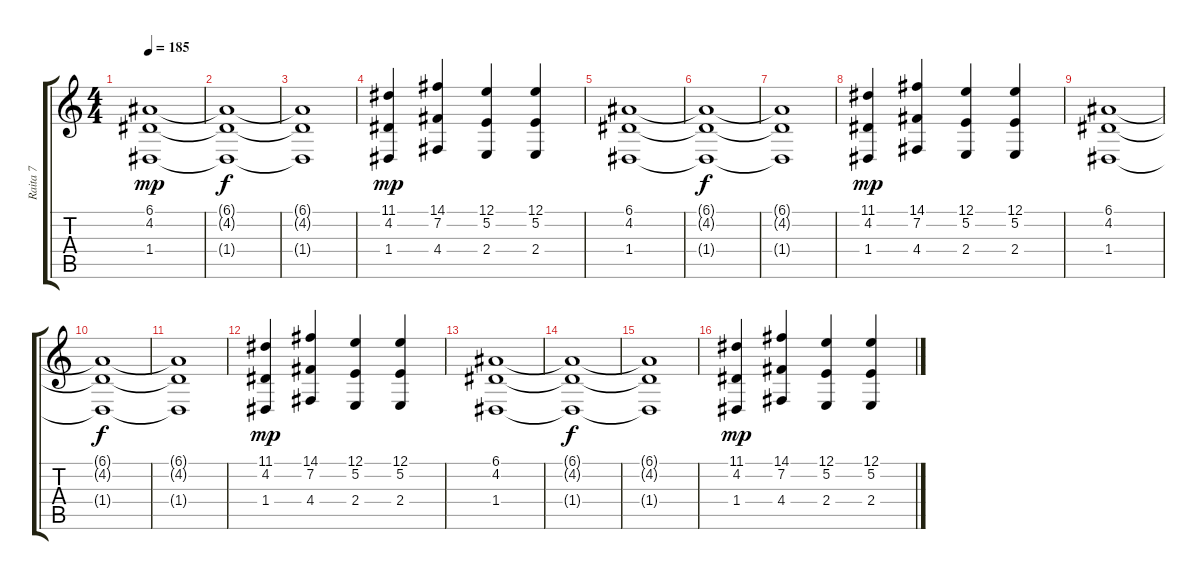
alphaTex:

\track ("Raita 7" "Raita 7") {instrument choiraahs}
\staff {score tabs}
\tuning (E4 B3 G3 D3 A2 E2) {hide}
\ts (4 4)
\tempo 185
\clef g2
\ks c
(6.1 4.2 1.4).1{dy mp} |
(6.1{t} 4.2{t} 1.4{t}).1{dy f} |
(6.1{t} 4.2{t} 1.4{t}).1 |
(11.1 4.2 1.4).4{dy mp} (14.1 7.2 4.4).4 (12.1 5.2 2.4).4 (12.1 5.2 2.4).4 |
(6.1 4.2 1.4).1 |
(6.1{t} 4.2{t} 1.4{t}).1{dy f} |
(6.1{t} 4.2{t} 1.4{t}).1 |
(11.1 4.2 1.4).4{dy mp} (14.1 7.2 4.4).4 (12.1 5.2 2.4).4 (12.1 5.2 2.4).4 |
(6.1 4.2 1.4).1 |
(6.1{t} 4.2{t} 1.4{t}).1{dy f} |
(6.1{t} 4.2{t} 1.4{t}).1 |
(11.1 4.2 1.4).4{dy mp} (14.1 7.2 4.4).4 (12.1 5.2 2.4).4 (12.1 5.2 2.4).4 |
(6.1 4.2 1.4).1 |
(6.1{t} 4.2{t} 1.4{t}).1{dy f} |
(6.1{t} 4.2{t} 1.4{t}).1 |
(11.1 4.2 1.4).4{dy mp} (14.1 7.2 4.4).4 (12.1 5.2 2.4).4 (12.1 5.2 2.4).4
